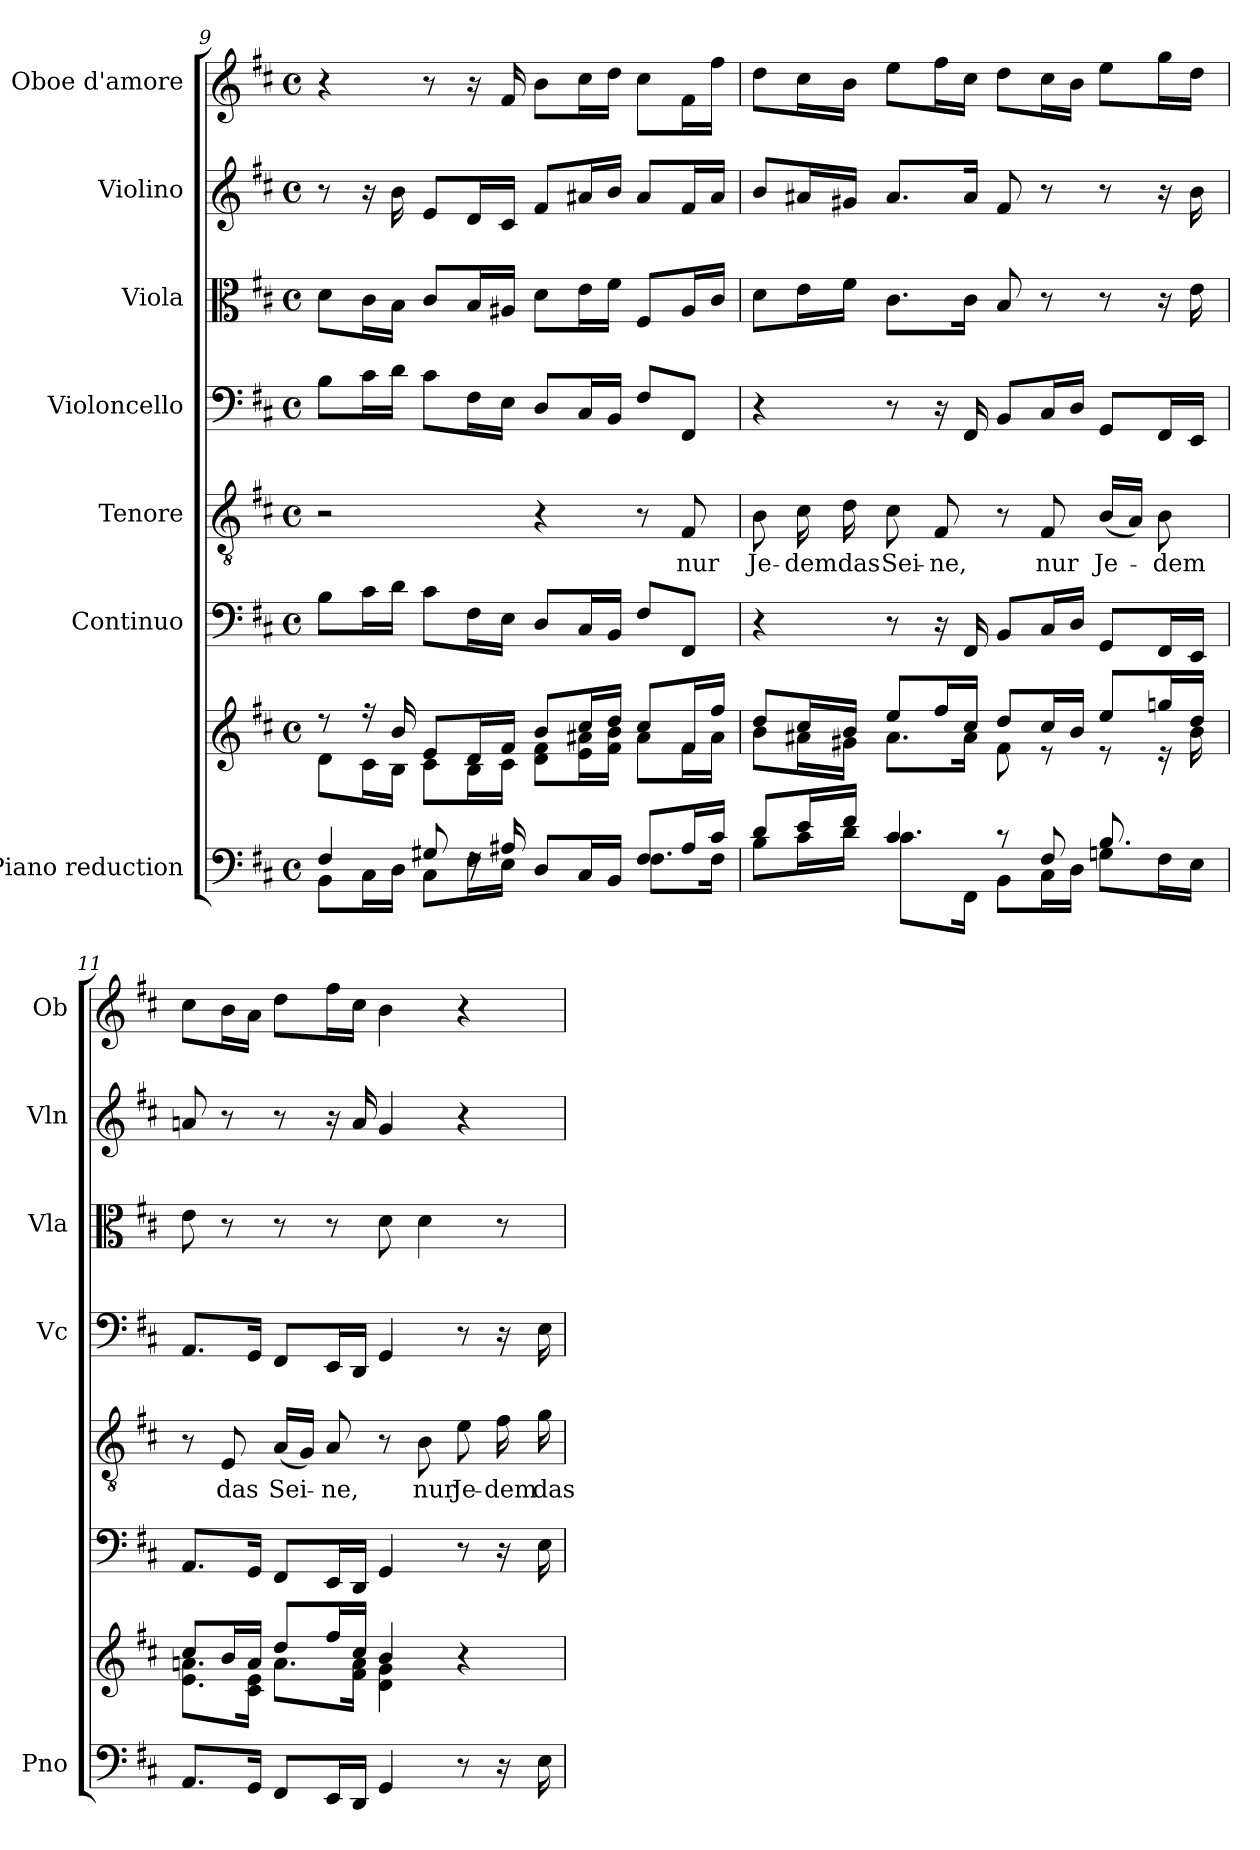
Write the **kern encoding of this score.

**kern	**kern	**kern	**kern	**text	**kern	**kern	**kern	**kern
*part7	*part7	*part6	*part5	*part5	*part4	*part3	*part2	*part1
*staff8	*staff7	*staff6	*staff5	*staff5	*staff4	*staff3	*staff2	*staff1
*I"Piano reduction	*	*I"Continuo	*I"Tenore	*	*I"Violoncello	*I"Viola	*I"Violino	*I"Oboe d'amore
*I'Pno	*	*	*	*	*I'Vc	*I'Vla	*I'Vln	*I'Ob
*clefF4	*clefG2	*clefF4	*clefGv2	*	*clefF4	*clefC3	*clefG2	*clefG2
*	*	*ITrd7c12	*	*	*	*	*	*
*k[f#c#]	*k[f#c#]	*k[f#c#]	*k[f#c#]	*	*k[f#c#]	*k[f#c#]	*k[f#c#]	*k[f#c#]
*M4/4	*M4/4	*M4/4	*M4/4	*	*M4/4	*M4/4	*M4/4	*M4/4
*met(c)	*met(c)	*met(c)	*met(c)	*	*met(c)	*met(c)	*met(c)	*met(c)
=9	=9	=9	=9	=9	=9	=9	=9	=9
*^	*^	*	*	*	*	*	*	*
4F#/	8BB\L	8r	8d\L	8BB\L	2r	.	8B\L	8d\L	8r	4r
.	16C#\L	16r	16c#\L	16C#\L	.	.	16c#\L	16c#\L	16r	.
.	16D\JJ	16b/	16B\JJ	16D\JJ	.	.	16d\JJ	16B\JJ	16b\	.
8G#X/	8C#\L	8e/L	8c#\L	8C#\L	.	.	8c#\L	8c#/L	8e/L	8r
16rF	16F#\L	16d/L	16B\L	16FF#\L	.	.	16F#\L	16B/L	16d/L	16r
16A#X/	16E\JJ	16f#/JJ	16c#\JJ	16EE\JJ	.	.	16E\JJ	16A#X/JJ	16c#/JJ	16f#/
8D/L	4ryy	8b/L	8d\ 8f#\L	8DD/L	4r	.	8D/L	8d\L	8f#/L	8b\L
16C#/L	.	16cc#/L	16e\ 16a#X\L	16CC#/L	.	.	16C#/L	16e\L	16a#X/L	16cc#\L
16BB/JJ	.	16dd/JJ	16f#\ 16b\JJ	16BBB/JJ	.	.	16BB/JJ	16f#\JJ	16b/JJ	16dd\JJ
8F#/L	8.F#\L	8cc#/L	8a#\L	8FF#/L	8r	.	8F#/L	8F#/L	8a#/L	8cc#\L
!	!	!	!	!	!	!LO:LY:b	!	!	!	!
16A#/L	.	16f#/L	16f#\L	8FFF#/J	8F#/	nur	8FF#/J	16A#/L	16f#/L	16f#\L
16c#/JJ	16F#\Jk	16ff#/JJ	16a#\JJ	.	.	.	.	16c#/JJ	16a#/JJ	16ff#\JJ
!!LO:LB:g=z
=10	=10	=10	=10	=10	=10	=10	=10	=10	=10	=10
*	*	*	*^	*	*	*	*	*	*	*
!	!	!	!	!	!	!	!LO:LY:b	!	!	!	!
8d/L	8B\L	8dd/L	8b\L	2...ryy	4r	8B\	Je-	4r	8d\L	8b/L	8dd\L
!	!	!	!	!	!	!	!LO:LY:b	!	!	!	!
16e/L	16c#\L	16cc#/L	16a#X\L	.	.	16c#\	-dem	.	16e\L	16a#X/L	16cc#\L
!	!	!	!	!	!	!	!LO:LY:b	!	!	!	!
16f#/JJ	16d\JJ	16b/JJ	16g#X\JJ	.	.	16d\	das	.	16f#\JJ	16g#X/JJ	16b\JJ
!	!	!	!	!	!	!	!LO:LY:b	!	!	!	!
4c#/	8.c#\L	8ee/L	8.a#\L	.	8r	8c#\	Sei-	8r	8.c#\L	8.a#/L	8ee\L
!	!	!	!	!	!	!	!LO:LY:b	!	!	!	!
.	.	16ff#/L	.	.	16r	8F#/	-ne,	16r	.	.	16ff#\L
.	16FF#\Jk	16cc#/JJ	16a#\Jk	.	16FFF#/	.	.	16FF#/	16c#\Jk	16a#/Jk	16cc#\JJ
8r	8BB\L	8dd/L	8f#\	.	8BBB/L	8r	.	8BB/L	8B/	8f#/	8dd\L
!	!	!	!	!	!	!	!LO:LY:b	!	!	!	!
8F#/	16C#\L	16cc#/L	8r	.	16CC#/L	8F#/	nur	16C#/L	8r	8r	16cc#\L
.	16D\JJ	16b/JJ	.	.	16DD/JJ	.	.	16D/JJ	.	.	16b\JJ
!	!	!	!	!	!	!	!LO:LY:b	!	!	!	!
8.B/L	8Gn\L	8ee/L	8r	.	8GGG/L	(<16B/LL	Je-	8GG/L	8r	8r	8ee\L
.	.	.	.	.	.	16A/JJ)	.	.	.	.	.
!	!	!	!	!	!	!	!LO:LY:b	!	!	!	!
.	16F#\L	16ggn/L	16r	.	16FFF#/L	8B\	-dem	16FF#/L	16r	16r	16gg\L
16ryy	16E\JJ	16dd/JJ	16b\	16gn\Jk	16EEE/JJ	.	.	16EE/JJ	16e\	16b\	16dd\JJ
*v	*v	*	*	*	*	*	*	*	*	*	*
*	*	*v	*v	*	*	*	*	*	*	*
=11	=11	=11	=11	=11	=11	=11	=11	=11	=11
8.AA/L	8cc#/L	8.e\ 8.an\L	8.AAA/L	8r	.	8.AA/L	8e\	8an/	8cc#\L
!	!	!	!	!	!LO:LY:b	!	!	!	!
.	16b/L	.	.	8E/	das	.	8r	8r	16b\L
16GG/Jk	16a/JJ	16c#\ 16e\Jk	16GGG/Jk	.	.	16GG/Jk	.	.	16a\JJ
!	!	!	!	!	!LO:LY:b	!	!	!	!
8FF#/L	8dd/L	8.a\L	8FFF#/L	(<16A/LL	Sei-	8FF#/L	8r	8r	8dd\L
.	.	.	.	16G/JJ)	.	.	.	.	.
!	!	!	!	!	!LO:LY:b	!	!	!	!
16EE/L	16ff#/L	.	16EEE/L	8A/	-ne,	16EE/L	8r	16r	16ff#\L
16DD/JJ	16cc#/JJ	16f#\ 16a\Jk	16DDD/JJ	.	.	16DD/JJ	.	16a/	16cc#\JJ
4GG/	4b/	4d\ 4g\	4GGG/	8r	.	4GG/	8d\	4g/	4b\
!	!	!	!	!	!LO:LY:b	!	!	!	!
.	.	.	.	8B\	nur	.	4d\	.	.
!	!	!	!	!	!LO:LY:b	!	!	!	!
8r	4r	4ryy	8r	8e\	Je-	8r	.	4r	4r
!	!	!	!	!	!LO:LY:b	!	!	!	!
16r	.	.	16r	16f#\	-dem	16r	8r	.	.
!	!	!	!	!	!LO:LY:b	!	!	!	!
16E\	.	.	16EE\	16g\	das	16E\	.	.	.
*	*v	*v	*	*	*	*	*	*	*
=	=	=	=	=	=	=	=	=
*-	*-	*-	*-	*-	*-	*-	*-	*-
